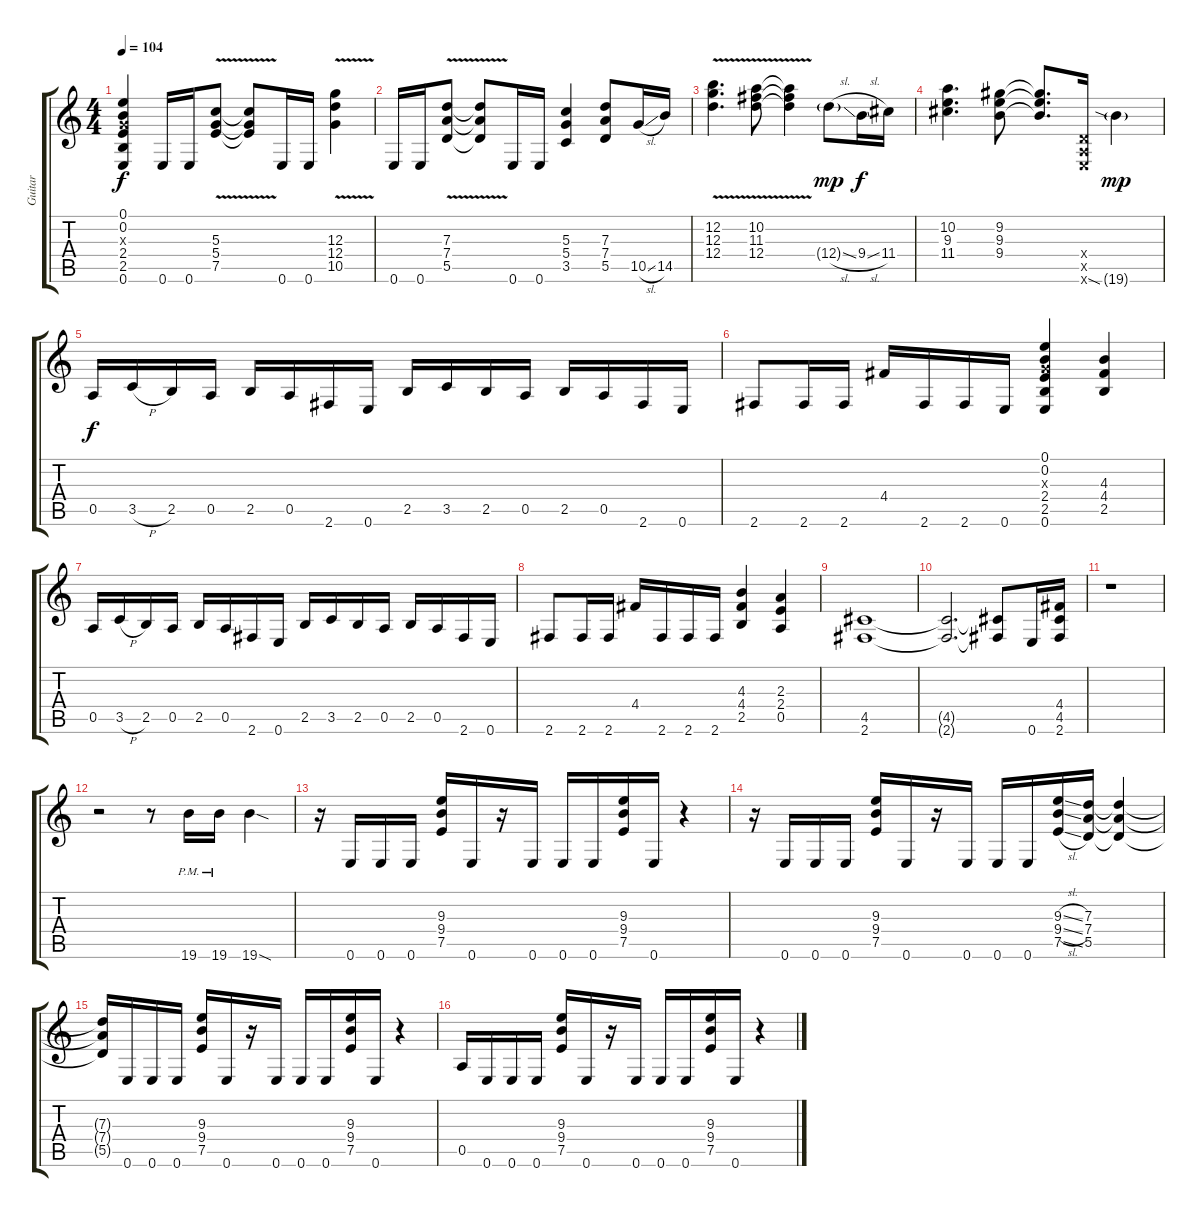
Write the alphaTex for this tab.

\track ("Guitar" "Guitar") {instrument distortionguitar}
\staff {score tabs}
\tuning (E4 B3 G3 D3 A2 E2) {hide}
\ts (4 4)
\tempo 104
\clef g2
\ks c
(0.1 0.2 0.3{x} 2.4 2.5 0.6).4{dy f} 0.6.16 0.6.16 (5.3{v} 5.4{v} 7.5{v}).8 (5.3{t} 5.4{t} 7.5{t}).8 0.6.16 0.6.16 (12.3{v} 12.4{v} 10.5{v}).4 |
0.6.16 0.6.16 (7.3{v} 7.4{v} 5.5{v}).8 (7.3{t} 7.4{t} 5.5{t}).8 0.6.16 0.6.16 (5.3 5.4 3.5).4 (7.3 7.4 5.5).8 10.5{sl}.16 14.5.16 |
(12.2{v} 12.3{v} 12.4{v}).4{d} (10.2{v} 11.3{v} 12.4{v}).8 (10.2{t} 11.3{t} 12.4{t}).4 12.4{sl g}.8{dy mp} 9.4{sl}.16{dy f} 11.4.16 |
(10.2 9.3 11.4).4{d} (9.2 9.3 9.4).8 (9.2{t} 9.3{t} 9.4{t}).8{d} (0.4{x} 0.5{x} 0.6{x}).16 19.6{sia g}.4{dy mp} |
0.5.16{dy f} 3.5{h}.16 2.5.16 0.5.16 2.5.16 0.5.16 2.6.16 0.6.16 2.5.16 3.5.16 2.5.16 0.5.16 2.5.16 0.5.16 2.6.16 0.6.16 |
2.6.8 2.6.16 2.6.16 4.4.16 2.6.16 2.6.16 0.6.16 (0.1 0.2 0.3{x} 2.4 2.5 0.6).4 (4.3 4.4 2.5).4 |
0.5.16 3.5{h}.16 2.5.16 0.5.16 2.5.16 0.5.16 2.6.16 0.6.16 2.5.16 3.5.16 2.5.16 0.5.16 2.5.16 0.5.16 2.6.16 0.6.16 |
2.6.8 2.6.16 2.6.16 4.4.16 2.6.16 2.6.16 2.6.16 (4.3 4.4 2.5).4 (2.3 2.4 0.5).4 |
(4.5 2.6).1 |
(4.5{t} 2.6{t}).2{d} (4.5{t} 2.6{t}).8 0.6.16 (4.4 4.5 2.6).16 |
r.1 |
r.2 r.8 19.6{pm}.16 19.6{pm}.16 19.6{sod}.4 |
r.16 0.6.16 0.6.16 0.6.16 (9.3 9.4 7.5).16 0.6.16 r.16 0.6.16 0.6.16 0.6.16 (9.3 9.4 7.5).16 0.6.16 r.4 |
r.16 0.6.16 0.6.16 0.6.16 (9.3 9.4 7.5).16 0.6.16 r.16 0.6.16 0.6.16 0.6.16 (9.3{sl} 9.4{sl} 7.5{sl}).16 (7.3 7.4 5.5).16 (7.3{t} 7.4{t} 5.5{t}).4 |
(7.3{t} 7.4{t} 5.5{t}).16 0.6.16 0.6.16 0.6.16 (9.3 9.4 7.5).16 0.6.16 r.16 0.6.16 0.6.16 0.6.16 (9.3 9.4 7.5).16 0.6.16 r.4 |
0.5.16 0.6.16 0.6.16 0.6.16 (9.3 9.4 7.5).16 0.6.16 r.16 0.6.16 0.6.16 0.6.16 (9.3 9.4 7.5).16 0.6.16 r.4
